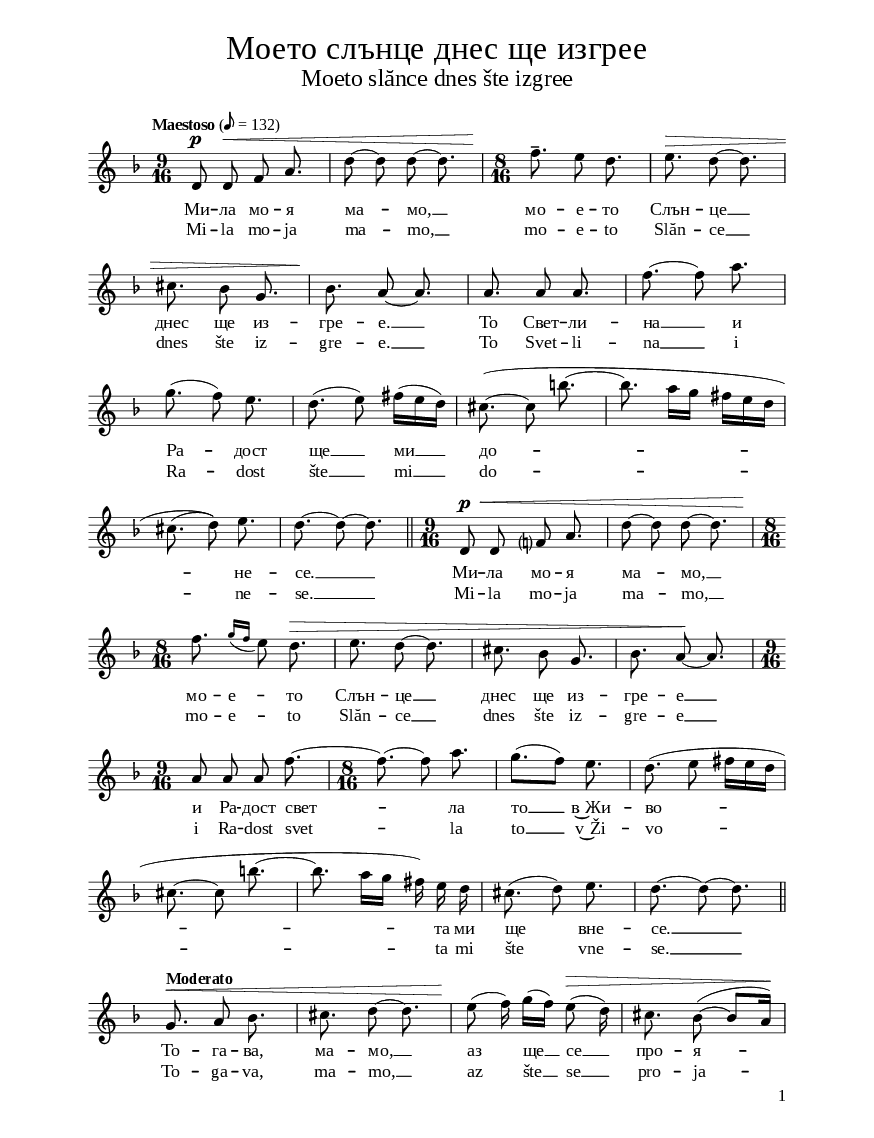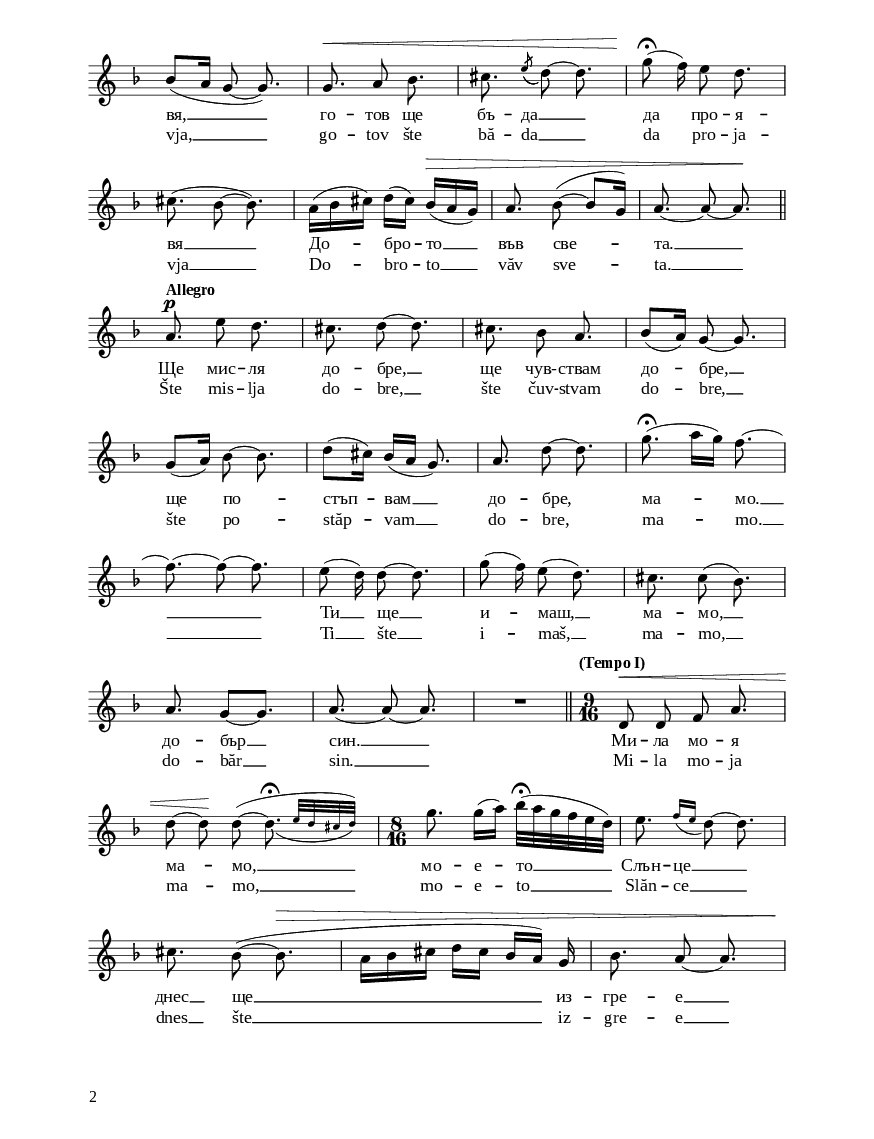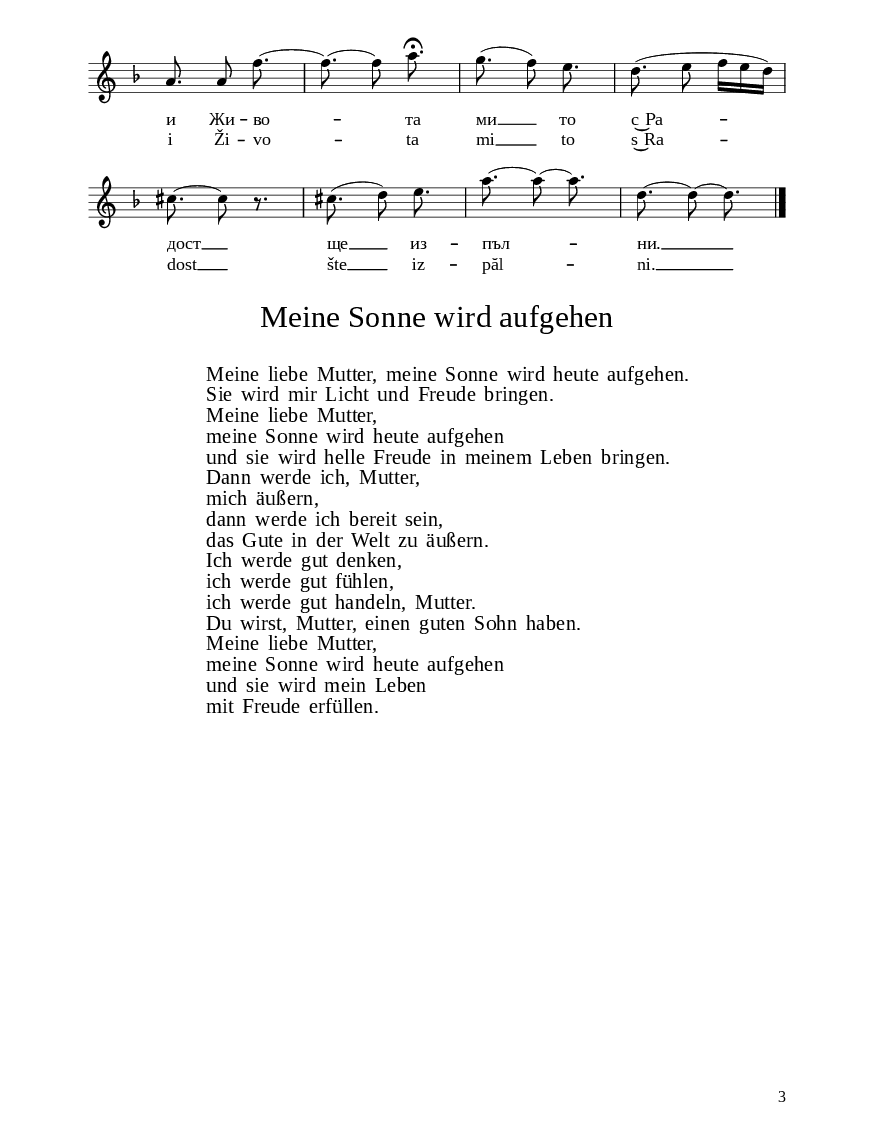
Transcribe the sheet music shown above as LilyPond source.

\version "2.24.2"

% include paper part and global functions
\include "include/globals.ily"

\bookpart {
  \label #'ref212
  \tocItem \markup "Моето слънце днес ще изгрее – Moeto slănce dnes šte izgree "
  \include "include/bookpart-paper.ily"
  \score {
    \include "include/score-layout.ily"

    \new Voice \absolute {
      \clef treble
      \key d \minor
      \time 9/16
      \tempoFunc "Maestoso" 8 "132"
      \autoBeamOff

      d'8 ^\p  d'8 ^\<  f'8  a'8. | % 2
      d''8 ~   d''8  d''8 ~  d''8.
      | % 3
      \time 8/16  | % 3
      f''8. -- ^\!  e''8  d''8. | % 4
      e''8. ^\>  d''8 ~  d''8. \break | % 5
      cis''8.  bes'8  g'8. | % 6
      bes'8. ^\!  a'8 ~   a'8. | % 7
      a'8.  a'8  a'8. | % 8
      f''8. ~   f''8  a''8. \break | % 9
      g''8. (   f''8 ) e''8. |
      d''8. (   e''8 )   fis''16 ( [
      e''16  d''16 ) ] | % 11
      cis''8. \=1( ~   cis''8  b''8. ~  | % 12
      b''8.  a''16 [  g''16 ]  fis''16
      [  e''16  d''16 ] \break | % 13
      cis''8. (   d''8 ) \=1)   e''8. | % 14
      d''8. ~   d''8 ~  d''8. \bar "||"
      \time 9/16  | % 15
      d'8 ^\p ^\<  d'8  f'?8  a'8. | % 16
      d''8 ~   d''8  d''8 ~  d''8.
      \break | % 17
      \time 8/16  | % 17
      f''8. ^\! \acciaccatura {  g''16 [  f''16 ] }
      e''8 d''8. ^\> | % 18
      e''8.  d''8 ~   d''8.  | % 19
      cis''8.  bes'8  g'8. |
      bes'8.  a'8 ~  ^\!  a'8.  \break | % 21
      \time 9/16  | % 21
      a'8  a'8  a'8   f''8. ~  | % 22
      \time 8/16  | % 22
      f''8. ~   f''8   a''8. | % 23
      g''8. ( [  f''8 ) ]  e''8. | % 24
      d''8. (   e''8   fis''16 [
      e''16  d''16 ] \break | % 25
      cis''8. ~   cis''8  b''8. ~  | % 26
      b''8.  a''16   [g''16 ] fis''16 )
      e''16  d''16 | % 27
      cis''8. (   d''8 )  e''8.  | % 28
      d''8. ~   d''8 ~  d''8.  \bar "||"
      \break | % 29
      \tempo "Moderato" g'8.^\<  a'8
      bes'8. |
      cis''8.  d''8 ~   d''8.  | % 31
      e''8 (  ^\!  f''16 )   g''16 (
      [f''16] )  e''8 ( ^\>  d''16 )  | % 32
      cis''8.   bes'8 ( ~   bes'8 [  a'16
      ) ] ^\! \break | % 33
      bes'8 (    [a'16]   g'8 ~  g'8. )  | % 34
      g'8. ^\<  a'8  bes'8. | % 35
      cis''8. \acciaccatura {  e''8 ( }  d''8 )
      ~  d''8. | % 36
      g''8 ( ^\fermata  _\!  f''16 )   e''8
      d''8.  | % 37
      cis''8. (   bes'8 ~  bes'8. )  | % 38
      a'16 ( [  bes'16  cis''16 ) ]
      d''16 ( [  cis''16 ) ]  bes'16 ( [ ^\>  a'16
      g'16 ) ] | % 39
      a'8.  bes'8 ( ~  bes'8 [  g'16 ) ] |

      a'8. ~   a'8 ~  a'8.  ^\! \bar "||"
      \break | % 41
       
      \tempo "Allegro" a'8. ^\p  e''8
      d''8. | % 42
      cis''8.  d''8 ~   d''8.  | % 43
      cis''8.  bes'8  a'8. | % 44
      bes'8 ( [  a'16 )  ] g'8 ~  g'8.  \break
      | % 45
      g'8 ( [  a'16 )  ] bes'8 ~  bes'8.  | % 46
      d''8 ( [  cis''16 ) ]  bes'16 ( [
      a'16 ] g'8. )  | % 47
      a'8.  d''8 ~   d''8. 
       | % 48
      g''8. ( ^\fermata  a''16 [  g''16 )
      ] f''8. ~ \break | % 49
      f''8. ~   f''8 ~  f''8.  |
      e''8 (   d''16 )  d''8 ~  d''8.
      | % 51
      g''8 (  f''16 )  e''8 (  d''8.
      )  | % 52
      cis''8.   cis''8 (  bes'8. )  \break | % 53
      a'8.  g'8 ~ [  g'8. ] | % 54
      a'8. ~   a'8 ~  a'8.  | % 55
      R2 \bar "||"
      \time 9/16  | % 56
      \tempo "(Tempo I)"
      d'8 ^\<  d'8  f'8  a'8. \break | % 57
      d''8 ~ d''8  ^\!  d''8 ~ (  \once \override PhrasingSlur.direction = #down \afterGrace d''8. \fermata   \( { e''32  [d'' cis'' d''\))]}
      | % 58
      \time 8/16  | % 58
      g''8.  g''16 ( [  a''16 ) ]
      bes''32 ( ^\fermata [  a''32  g''32  f''32
      e''32  d''32 ) ] | % 59
      e''8. \acciaccatura {  f''16 [  e''16 ] }
      d''8 ~  d''8. \break |
      cis''8.  bes'8 ( ~   bes'8.  ^\> | % 61
      a'16 [  bes'16  cis''16 ]  d''16
      [  cis''16 ]  bes'16 [  a'16 )  ] g'16
      | % 62
      bes'8.  a'8 ~   a'8. \break | % 63
      a'8. ^\!  a'8  f''8. ~ | % 64
      f''8. ~   f''8  a''8. ^\fermata  | % 65
      g''8. (   f''8 )   e''8. | % 66
      d''8. (   e''8   f''16 [  e''16
      d''16 ) ] \break | % 67
      cis''8. ~   cis''8  r8. | % 68
      cis''8. (   d''8 )   e''8. | % 69
      a''8. ~  a''8 ~  a''8. |

      d''8. ~  d''8 ~  d''8.  \bar "|."
    }

    \addlyrics {
      Ми -- ла мо -- я ма -- мо, __
      мо -- е -- то Слън -- це __ днес
      ще из -- гре -- е. __  То Свет --
      ли -- на __  и Ра -- дост ще __
      ми __ до  -- не -- се. __
      Ми -- ла мо -- я ма -- мо, __
      мо --  е -- то Слън -- це __
      днес ще из -- гре -- е  __ и
      Ра -- дост свет --  ла то __
      в~Жи -- во  --
      та ми ще
      вне -- се. __   То -- га -- ва, ма
      -- мо, __ аз  ще  __ се __  про
      -- я --  вя,  __  го --
      тов ще бъ -- да __ да  про
      -- я -- вя  __ До --  бро
      -- то  __  във све --
      та. __ Ще мис -- ля до --
      бре, __  ще "чув-" -- ствам до --
      бре, __  ще  по -- стъп --
      вам __   до -- бре,  ма --
      мо.  __   Ти __  ще __
      и -- маш, __  ма -- мо, __  до --
      бър __  син. __   Ми -- ла мо --
      я ма  --  мо, __ мо -- е -- то __
      Слън --  це __
      днес __ ще  __
      из -- гре -- е __  и Жи
      -- во --  та ми __  то с~Ра
      --    дост __  ще __  из
      -- пъл --  ни. __
    }
    \addlyrics {
      Mi -- la mo -- ja ma -- mo, __
      mo -- e -- to Slăn -- ce __ dnes
      šte iz -- gre -- e. __ To Svet --
      li -- na __ i Ra -- dost šte __
      mi __  do  -- ne -- se. __
      Mi -- la mo -- ja ma -- mo, __
      mo --  e -- to Slăn -- ce __
      dnes šte iz -- gre -- e __ i
      Ra -- dost svet --  la to __
      v~Ži -- vo  --
      ta mi šte
      vne -- se. __   To -- ga -- va, ma
      -- mo,  __ az  šte __ se __ pro
      -- ja --  vja,  __  go --
      tov šte bă -- da __ da  pro
      -- ja -- vja __ Do --  bro
      -- to __ văv sve --
      ta. __ Šte mis -- lja do --
      bre, __ šte čuv -- stvam do --
      bre, __  šte  po -- stăp --
      vam __  do -- bre,  ma --
      mo.  __   Ti __  šte __
      i -- maš, __  ma -- mo, __  do --
      băr __  sin. __   Mi -- la mo --
      ja ma  --  mo, __ mo -- e -- to __
      Slăn --  ce __
      dnes __ šte __
      iz -- gre -- e __ i Ži
      -- vo --  ta mi __  to s~Ra
      --    dost __  šte __  iz
      -- păl --  ni. __
    }

    \header {
      title = \titleFunc "Моето слънце днес ще изгрее" "Moeto slănce dnes šte izgree"
    }

    \midi{}

  } % score



  % include foreign translation(s) of the song
  \version "2.20.0"

\markup \fill-line { \fontsize #6 "Meine Sonne wird aufgehen" }
\markup \null
\markup \null
\markup \fontsize #+2.5 {
  \hspace #10
  \override #'(baseline-skip . 2)

  \column {
    \line { " " }

\line { " "Meine liebe Mutter, meine Sonne wird heute aufgehen. }

\line { " "Sie wird mir Licht und Freude bringen.}

\line { " "Meine liebe Mutter,}

\line { " "meine Sonne wird heute aufgehen}

\line { " "und sie wird helle Freude in meinem Leben bringen.}

\line { " "Dann werde ich, Mutter,}

\line { " "mich äußern,}

\line { " "dann werde ich bereit sein,}

\line { " "das Gute in der Welt zu äußern. }

\line { " "Ich werde gut denken,}

\line { " "ich werde gut fühlen,}

\line { " "ich werde gut handeln, Mutter.}

\line { " "Du wirst, Mutter, einen guten Sohn haben.}

\line { " "Meine liebe Mutter,}

\line { " "meine Sonne wird heute aufgehen }

\line { " "und sie wird mein Leben }

\line { " "mit Freude erfüllen. }

  }
}


} % bookpart

% Più mosso
%
